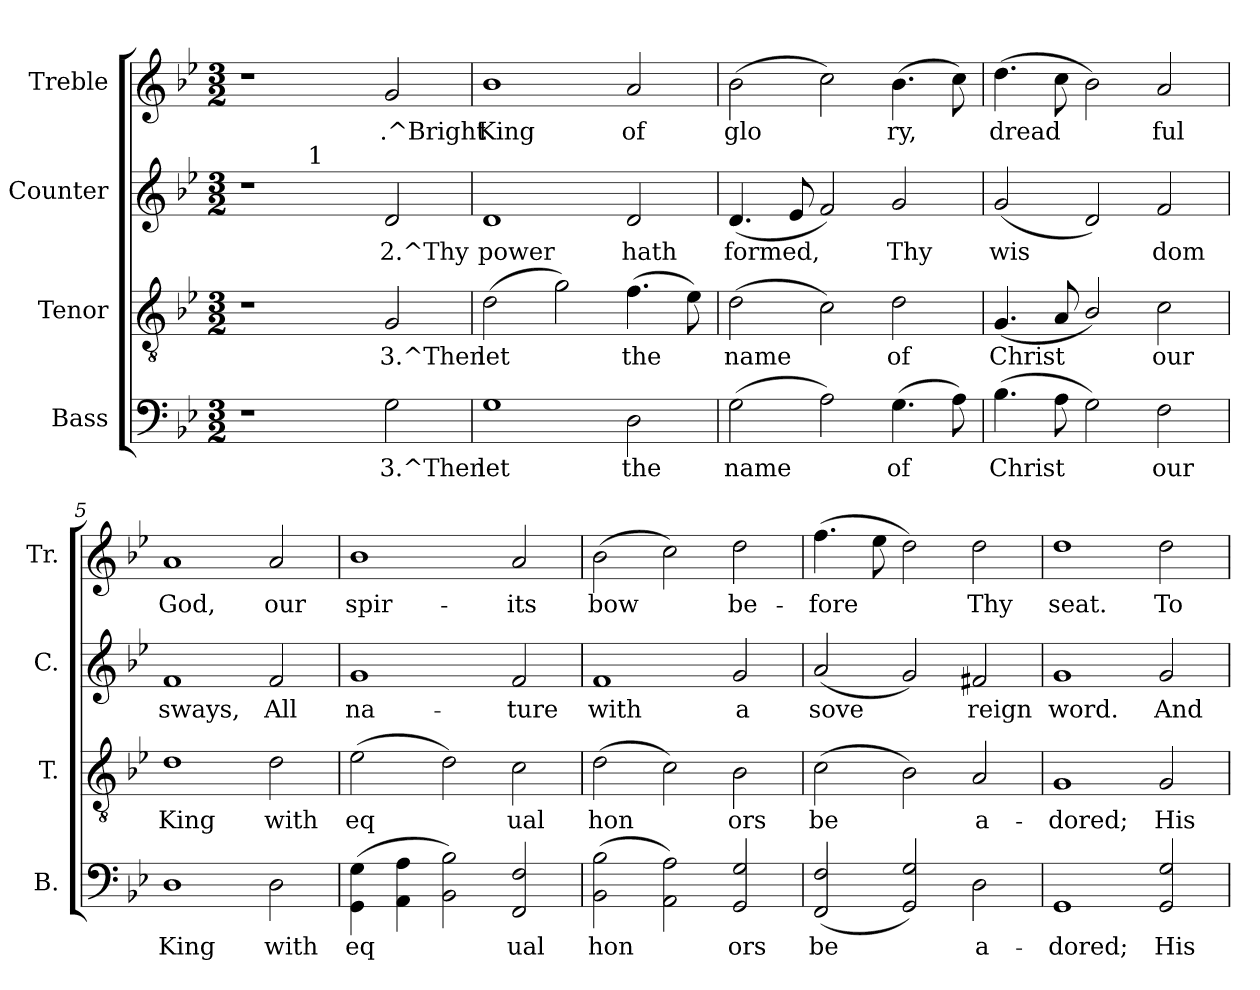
**kern	**text	**kern	**text	**kern	**text	**kern	**text
*part4	*part4	*part3	*part3	*part2	*part2	*part1	*part1
*staff4	*staff4	*staff3	*staff3	*staff2	*staff2	*staff1	*staff1
*I"Bass	*	*I"Tenor	*	*I"Counter	*	*I"Treble	*
*I'B.	*	*I'T.	*	*I'C.	*	*I'Tr.	*
!!LO:PB:g=z
*stria5	*	*stria5	*	*stria5	*	*stria5	*
*clefF4	*	*clefGv2	*	*clefG2	*	*clefG2	*
*k[b-e-]	*	*k[b-e-]	*	*k[b-e-]	*	*k[b-e-]	*
*B-:	*	*B-:	*	*B-:	*	*B-:	*
*M3/2	*	*M3/2	*	*M3/2	*	*M3/2	*
=1	=1	=1	=1	=1	=1	=1	=1
*	*	*	*	*^	*	*	*
1r	.	1r	.	1r	4..ryy	.	1r	.
!	!	!	!	!	!LO:TX:a:t=1	!	!	!
.	.	.	.	.	1ryy	.	.	.
!	!LO:LY:a:rj	!	!LO:LY:b:rj	!	!	!LO:LY:b:rj	!	!LO:LY:b:rj
2G\	3.^Then	2G/	3.^Then	2d/	.	2.^Thy	2g/	.^Bright
.	.	.	.	.	16ryy	.	.	.
=2	=2	=2	=2	=2	=2	=2	=2	=2
!	!LO:LY:a:rj	!	!LO:LY:b:rj	!	!	!LO:LY:b:rj	!	!LO:LY:b:rj
*	*	*	*	*v	*v	*	*	*
1G	let	(>2d\	let	1d	power	1b-	King
!	!	!	!LO:LY:b:rj	!	!	!	!
.	.	2g\)	.	.	.	.	.
!	!LO:LY:a:rj	!	!LO:LY:b:rj	!	!LO:LY:b:rj	!	!LO:LY:b:rj
2D\	the	(>4.f\	the	2d/	hath	2a/	of
!	!	!	!LO:LY:b:rj	!	!	!	!
.	.	8e-\)	.	.	.	.	.
=3	=3	=3	=3	=3	=3	=3	=3
!	!LO:LY:a:rj	!	!LO:LY:b:rj	!	!LO:LY:b:rj	!	!LO:LY:b:rj
(>2G\	name	(>2d\	name	(<4.d/	formed,	(>2b-\	glo-
!	!	!	!	!	!LO:LY:b:rj	!	!
.	.	.	.	8e-/	.	.	.
!	!LO:LY:a:rj	!	!LO:LY:b:rj	!	!LO:LY:b:rj	!	!LO:LY:b:rj
2A\)	.	2c\)	.	2f/)	.	2cc\)	--
!	!LO:LY:a:rj	!	!LO:LY:b:rj	!	!LO:LY:b:rj	!	!LO:LY:b:rj
(>4.G\	of	2d\	of	2g/	Thy	(>4.b-\	-ry,
!	!LO:LY:a:rj	!	!	!	!	!	!LO:LY:b:rj
8A\)	.	.	.	.	.	8cc\)	.
=4	=4	=4	=4	=4	=4	=4	=4
!	!LO:LY:a:rj	!	!LO:LY:b:rj	!	!LO:LY:b:rj	!	!LO:LY:b:rj
(>4.B-\	Christ	(<4.G/	Christ	(<2g/	wis-	(>4.dd\	dread-
!	!LO:LY:a:rj	!	!LO:LY:b:rj	!	!	!	!LO:LY:b:rj
8A\	.	8A/	.	.	.	8cc\	--
!	!LO:LY:a:rj	!	!LO:LY:b:rj	!	!LO:LY:b:rj	!	!LO:LY:b:rj
2G\)	.	2B-/)	.	2d/)	--	2b-\)	--
!	!LO:LY:a:rj	!	!LO:LY:b:rj	!	!LO:LY:b:rj	!	!LO:LY:b:rj
2F\	our	2c\	our	2f/	-dom	2a>/	-ful
=5	=5	=5	=5	=5	=5	=5	=5
!	!LO:LY:a:rj	!	!LO:LY:b:rj	!	!LO:LY:b:rj	!	!LO:LY:b:rj
1D	King	1d	King	1f	sways,	1a	God,
!	!LO:LY:a:rj	!	!LO:LY:b:rj	!	!LO:LY:b:rj	!	!LO:LY:b:rj
2D\	with	2d\	with	2f/	All	2a/	our
=6	=6	=6	=6	=6	=6	=6	=6
!	!LO:LY:a:rj	!	!LO:LY:b:rj	!	!LO:LY:b:rj	!	!LO:LY:b:rj
(>4G\< 4GG\<	eq-	(>2e-\	eq-	1g	na-	1b-	spir-
!	!LO:LY:a:rj	!	!	!	!	!	!
4A\ 4AA\	--	.	.	.	.	.	.
!	!LO:LY:a:rj	!	!LO:LY:b:rj	!	!	!	!
2B-\ 2BB-\)	--	2d\)	--	.	.	.	.
!	!LO:LY:a:rj	!	!LO:LY:b:rj	!	!LO:LY:b:rj	!	!LO:LY:b:rj
2F/ 2FF/	-ual	2c\	-ual	2f/	-ture	2a/	-its
=7	=7	=7	=7	=7	=7	=7	=7
!	!LO:LY:a:rj	!	!LO:LY:b:rj	!	!LO:LY:b:rj	!	!LO:LY:b:rj
(>2BB-\ 2B-\	hon-	(>2d\	hon-	1f	with	(>2b-\	bow
!	!LO:LY:a:rj	!	!LO:LY:b:rj	!	!	!	!LO:LY:b:rj
2A\ 2AA\)	--	2c\)	--	.	.	2cc\)	.
!	!LO:LY:a:rj	!	!LO:LY:b:rj	!	!LO:LY:b:rj	!	!LO:LY:b:rj
2G/ 2GG/	-ors	2B-\	-ors	2g/	a	2dd\	be-
=8	=8	=8	=8	=8	=8	=8	=8
!	!LO:LY:a:rj	!	!LO:LY:b:rj	!	!LO:LY:b:rj	!	!LO:LY:b:rj
(<2F/ 2FF/	be	(>2c\	be	(<2a/	sove-	(>4.ff\	-fore
!	!	!	!	!	!	!	!LO:LY:b:rj
.	.	.	.	.	.	8ee-\	.
!	!LO:LY:a:rj	!	!LO:LY:b:rj	!	!LO:LY:b:rj	!	!LO:LY:b:rj
2G/ 2GG/)	.	2B-\)	.	2g/)	--	2dd\)	.
!	!LO:LY:a:rj	!	!LO:LY:b:rj	!	!LO:LY:b:rj	!	!LO:LY:b:rj
2D\	a-	2A/	a-	2f#X/	-reign	2dd\	Thy
=9	=9	=9	=9	=9	=9	=9	=9
!	!LO:LY:a:rj	!	!LO:LY:b:rj	!	!LO:LY:b:rj	!	!LO:LY:b:rj
1GG	-dored;	1G	-dored;	1g	word.	1dd	seat.
!	!LO:LY:a:rj	!	!LO:LY:b:rj	!	!LO:LY:b:rj	!	!LO:LY:b:rj
2G/ 2GG/	His	2G/	His	2g/	And	2dd\	To
=	=	=	=	=	=	=	=
*-	*-	*-	*-	*-	*-	*-	*-
